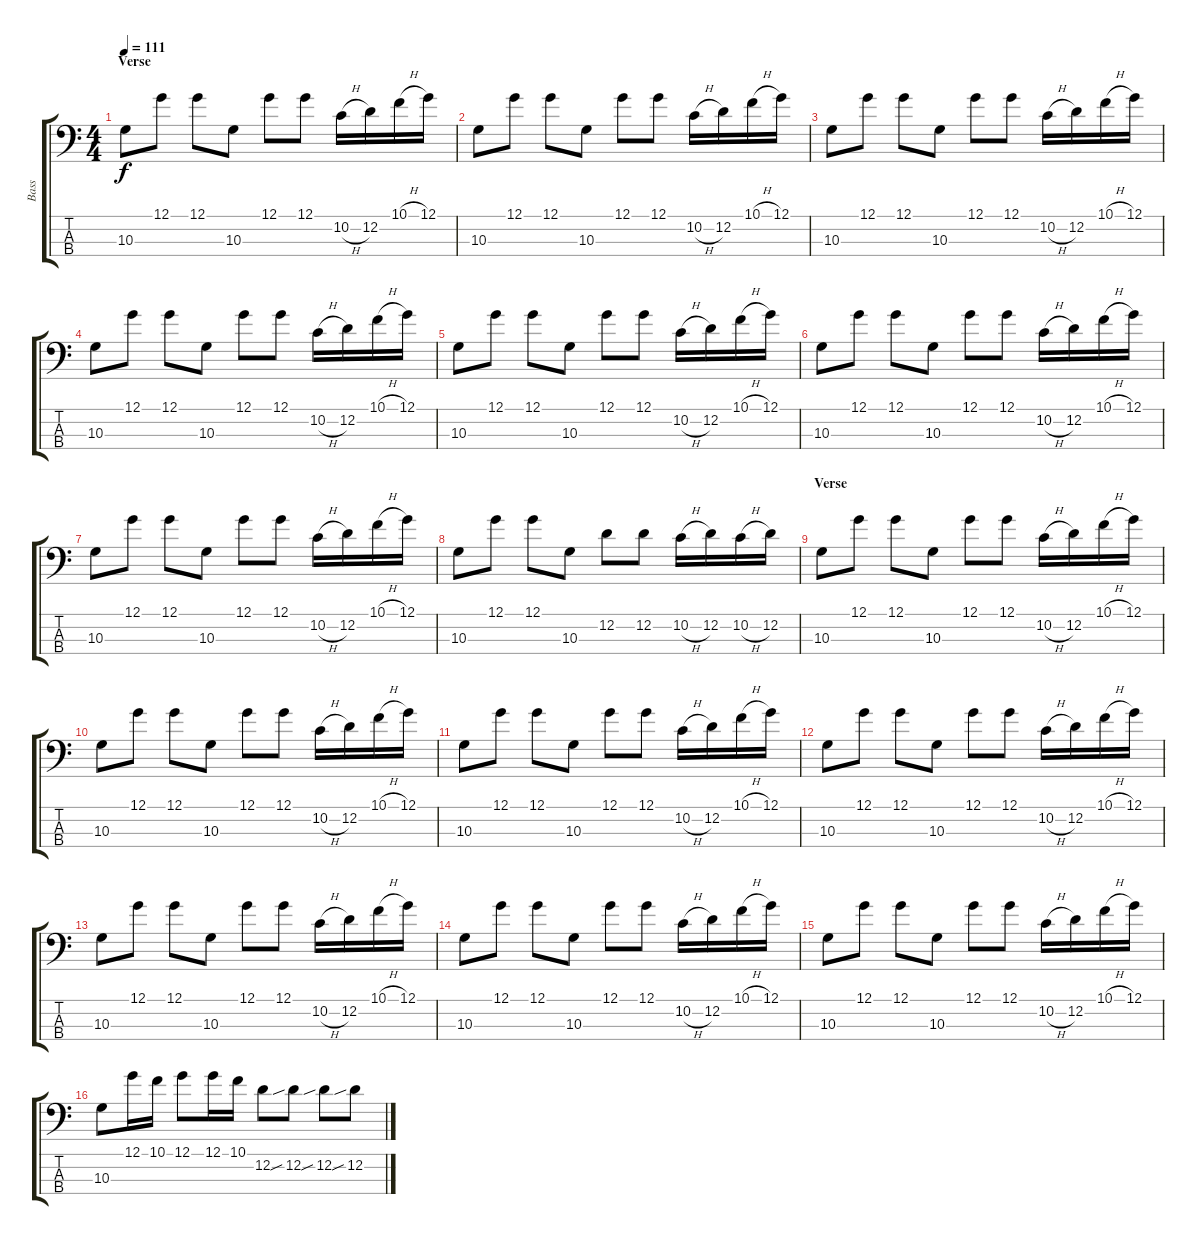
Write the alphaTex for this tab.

\track ("Bass" "Bass") {instrument electricbassfinger}
\staff {score tabs}
\tuning (G2 D2 A1 E1) {hide}
\ts (4 4)
\section ("" "Verse")
\tempo 111
\clef f4
\ks c
10.3.8{dy f} 12.1.8 12.1.8 10.3.8 12.1.8 12.1.8 10.2{h}.16 12.2.16 10.1{h}.16 12.1.16 |
10.3.8 12.1.8 12.1.8 10.3.8 12.1.8 12.1.8 10.2{h}.16 12.2.16 10.1{h}.16 12.1.16 |
10.3.8 12.1.8 12.1.8 10.3.8 12.1.8 12.1.8 10.2{h}.16 12.2.16 10.1{h}.16 12.1.16 |
10.3.8 12.1.8 12.1.8 10.3.8 12.1.8 12.1.8 10.2{h}.16 12.2.16 10.1{h}.16 12.1.16 |
10.3.8 12.1.8 12.1.8 10.3.8 12.1.8 12.1.8 10.2{h}.16 12.2.16 10.1{h}.16 12.1.16 |
10.3.8 12.1.8 12.1.8 10.3.8 12.1.8 12.1.8 10.2{h}.16 12.2.16 10.1{h}.16 12.1.16 |
10.3.8 12.1.8 12.1.8 10.3.8 12.1.8 12.1.8 10.2{h}.16 12.2.16 10.1{h}.16 12.1.16 |
10.3.8 12.1.8 12.1.8 10.3.8 12.2.8 12.2.8 10.2{h}.16 12.2.16 10.2{h}.16 12.2.16 |
\section ("" "Verse")
10.3.8 12.1.8 12.1.8 10.3.8 12.1.8 12.1.8 10.2{h}.16 12.2.16 10.1{h}.16 12.1.16 |
10.3.8 12.1.8 12.1.8 10.3.8 12.1.8 12.1.8 10.2{h}.16 12.2.16 10.1{h}.16 12.1.16 |
10.3.8 12.1.8 12.1.8 10.3.8 12.1.8 12.1.8 10.2{h}.16 12.2.16 10.1{h}.16 12.1.16 |
10.3.8 12.1.8 12.1.8 10.3.8 12.1.8 12.1.8 10.2{h}.16 12.2.16 10.1{h}.16 12.1.16 |
10.3.8 12.1.8 12.1.8 10.3.8 12.1.8 12.1.8 10.2{h}.16 12.2.16 10.1{h}.16 12.1.16 |
10.3.8 12.1.8 12.1.8 10.3.8 12.1.8 12.1.8 10.2{h}.16 12.2.16 10.1{h}.16 12.1.16 |
10.3.8 12.1.8 12.1.8 10.3.8 12.1.8 12.1.8 10.2{h}.16 12.2.16 10.1{h}.16 12.1.16 |
10.3.8 12.1.16 10.1.16 12.1.8 12.1.16 10.1.16 12.2.8 12.2{sib}.8 12.2{sib}.8 12.2{sib}.8
